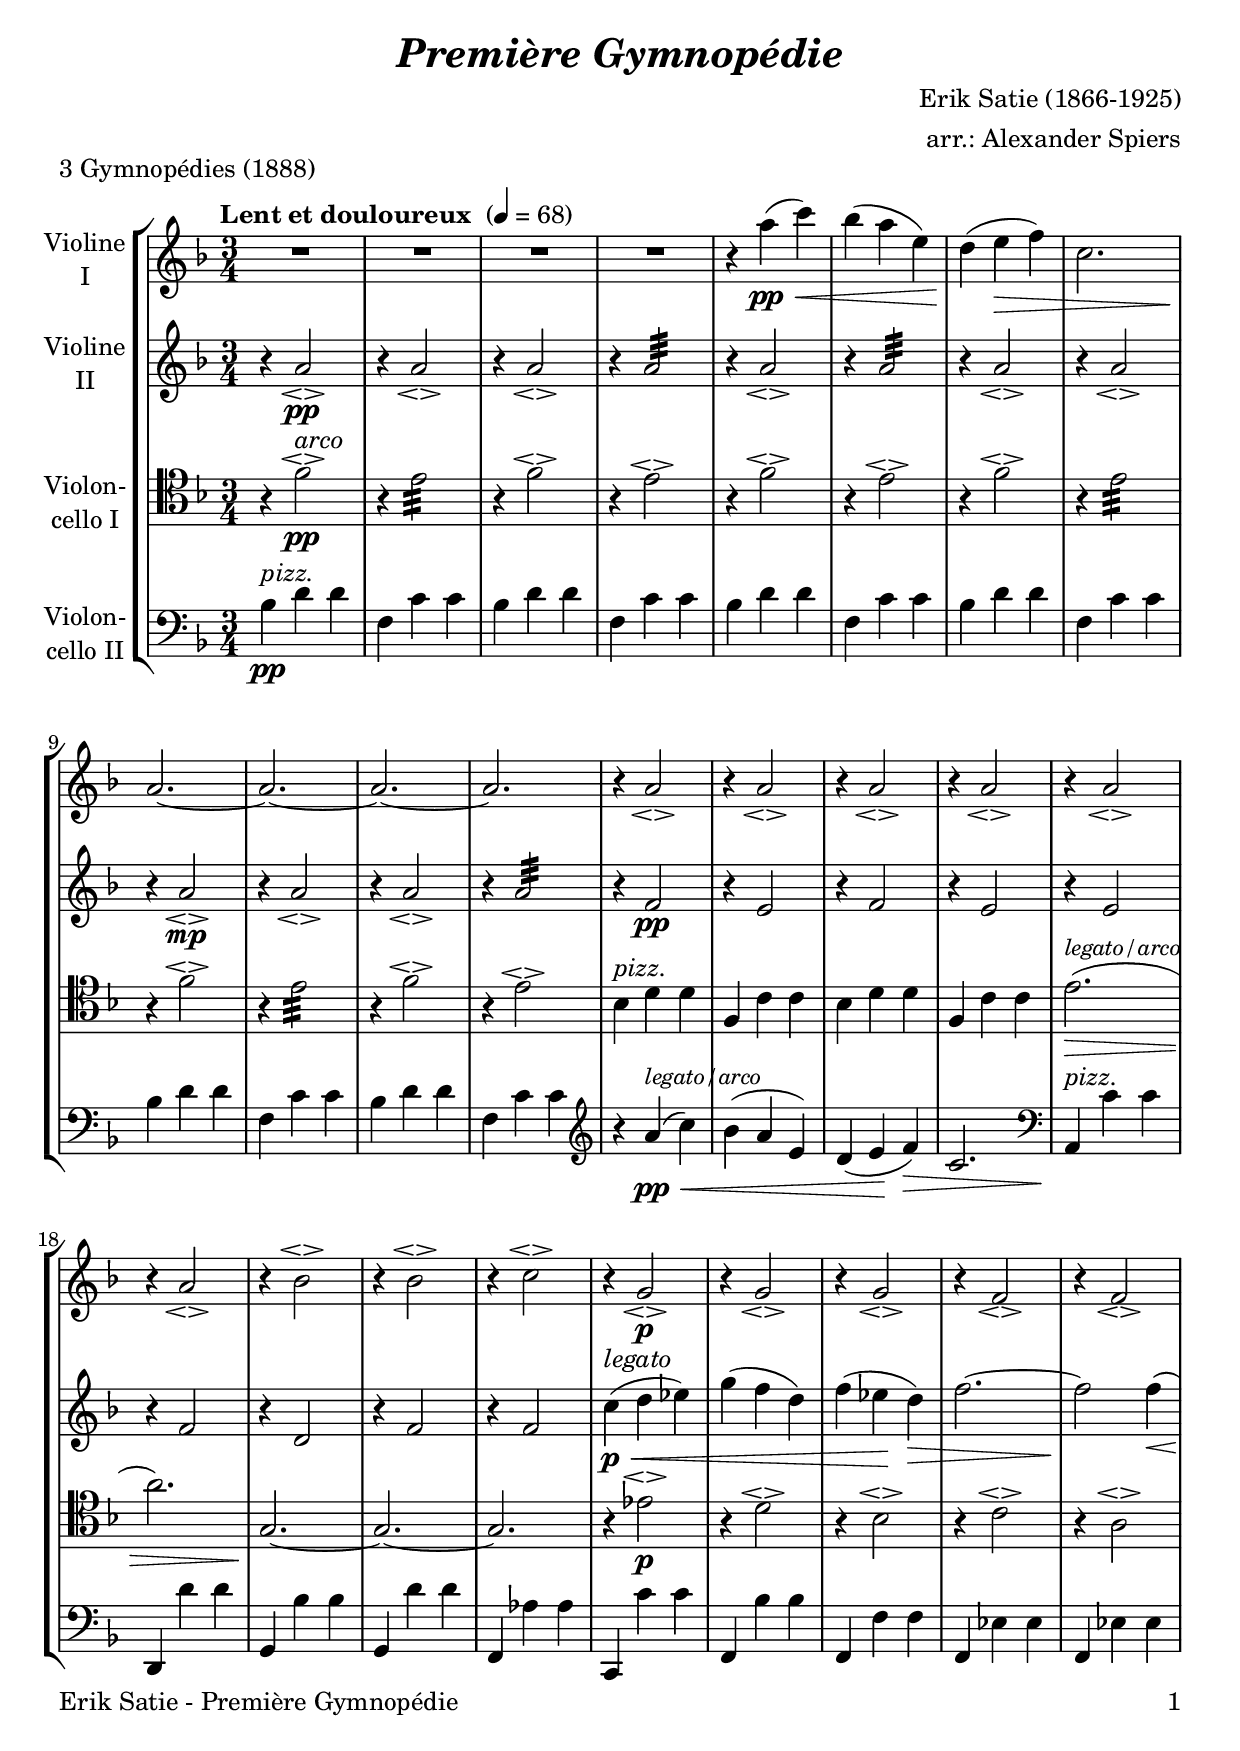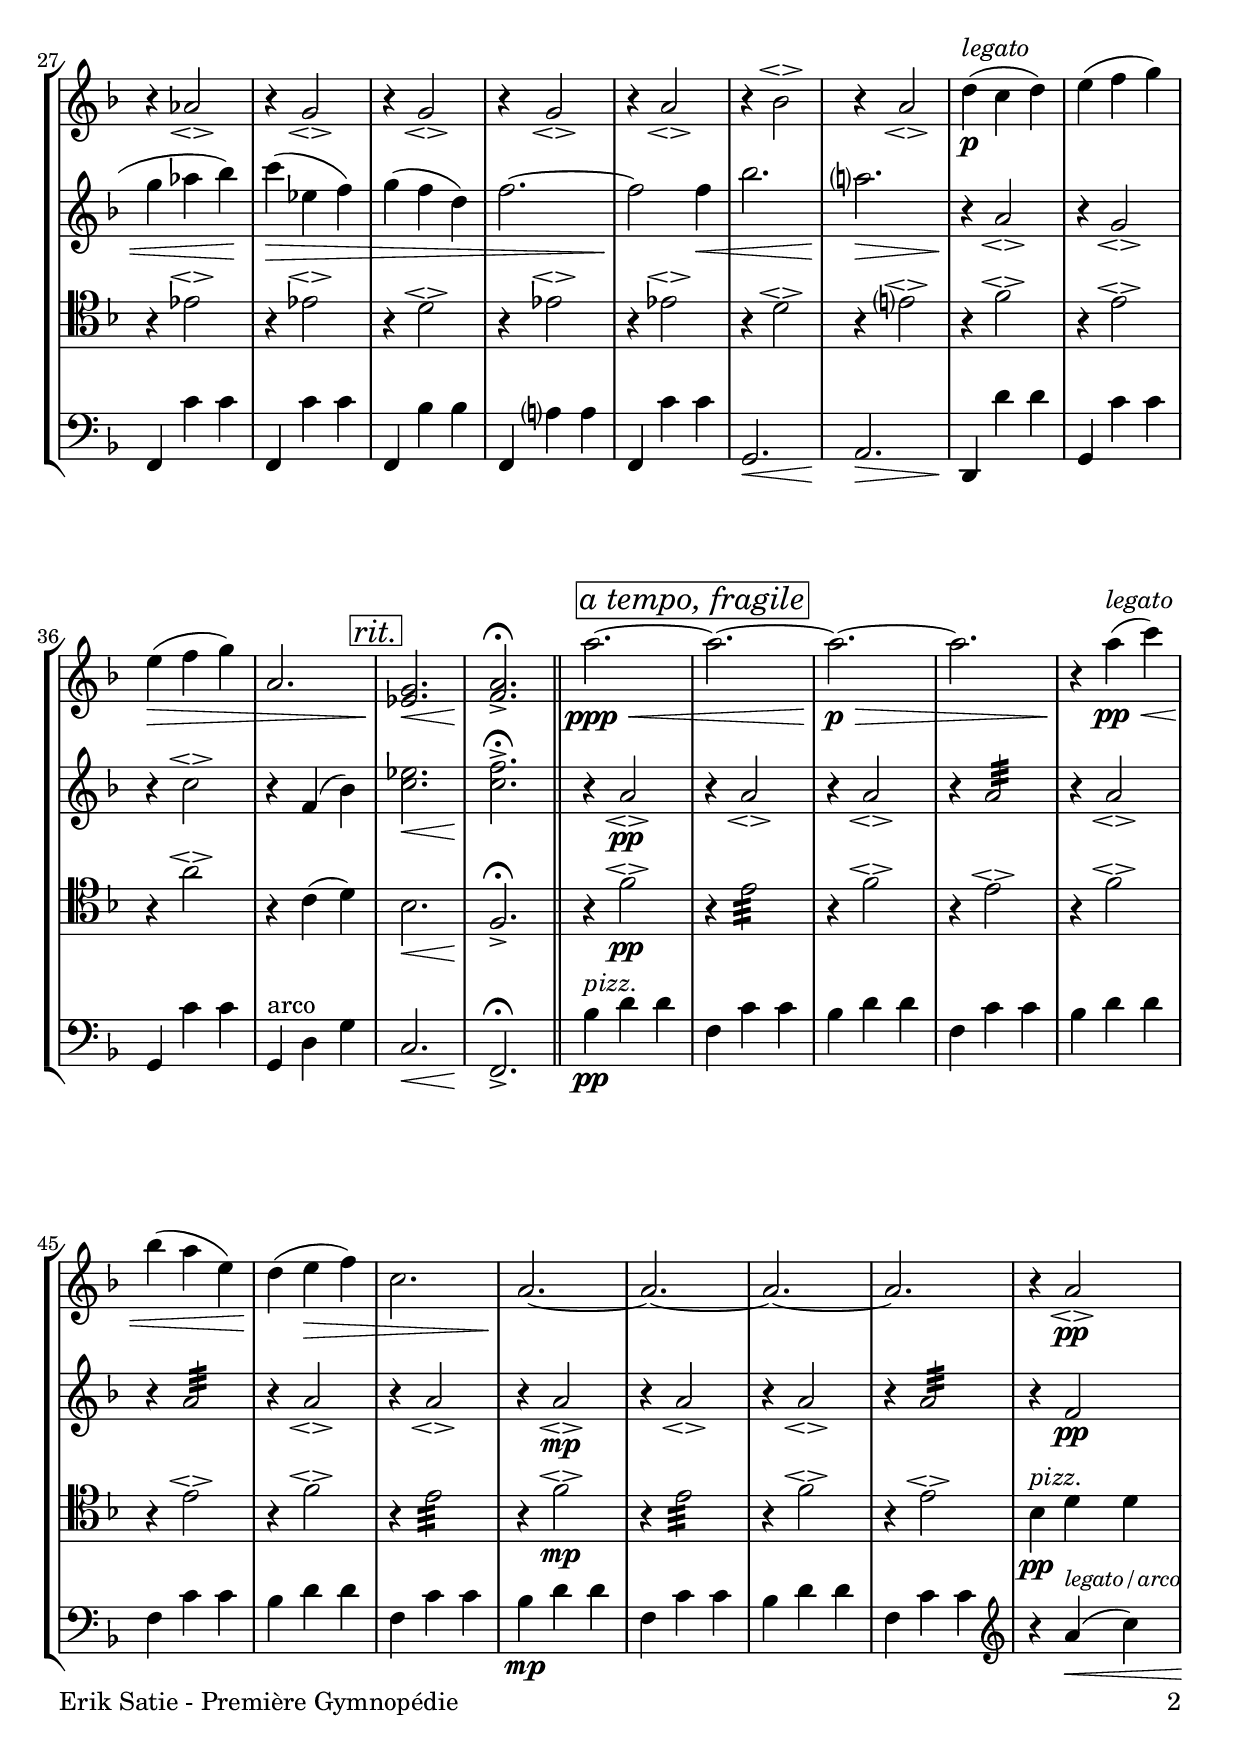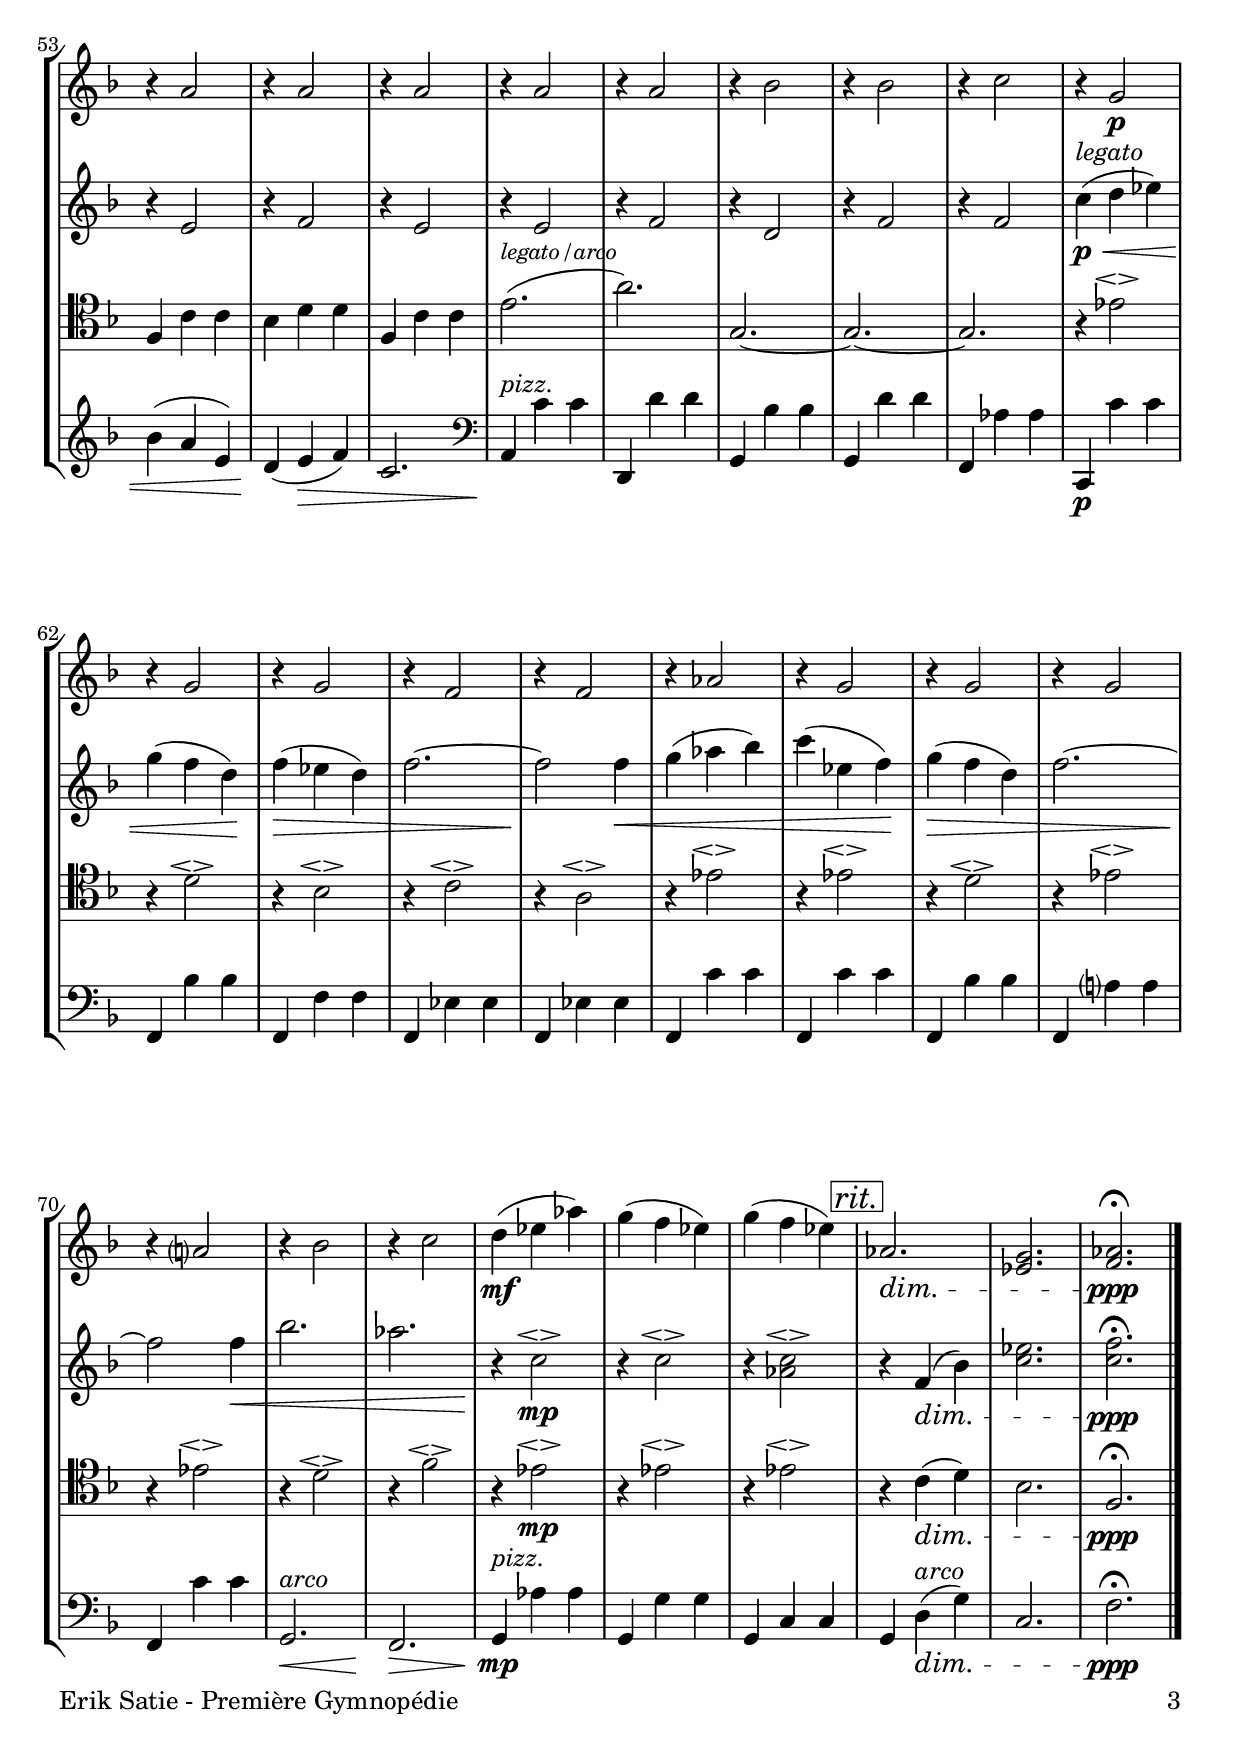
\version "2.20.2"
\include "deutsch.ly"

#(set-global-staff-size 22)

\header {
  title     = \markup \bold \italic "Première Gymnopédie"
  composer  = "Erik Satie (1866-1925)"
  arranger  = "arr.: Alexander Spiers"
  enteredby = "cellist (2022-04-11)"
  piece     = "3 Gymnopédies (1888)"
}

voiceconsts = {
  \key f \major
  \time 3/4
  \clef "treble"
%  \numericTimeSignature
  \compressEmptyMeasures
  % Set default beaming for all staves
%  \set Timing.beamExceptions = #'()
%  \set Timing.baseMoment     = #(ly:make-moment 1 4)
%  \set Timing.beatStructure  = #'(1 1 1)
  \tempo "Lent et douloureux " 4=68
}

micl = "clarinet"
mifl = "flute"
miob = "oboe"
mifh = "french horn"
misx = "tenor sax"
mist = "string ensemble 1"
mivl = "violin"
miba = "cello"
mipz = "pizzicato strings"

arco = \markup \italic "arco"
atef = \mark \markup \box \italic "a tempo, fragile"
lega = \markup \italic \small "legato/arco"
legt = \markup \italic "legato"
pizz = \markup \italic "pizz."
rit  = \mark \markup \box \italic "rit."

va = \relative c''' {
  \voiceconsts

  R2.*4
  r4 a(\pp\< c)
  b( a e)
  d(\! e\> f)
  c2.

  a~\!
  a~
  a~
  a

  r4 a2\espressivo
  r4 a2\espressivo
  r4 a2\espressivo
  r4 a2\espressivo
  
  r4 a2\espressivo
  r4 a2\espressivo
  r4 b2\espressivo
  r4 b2\espressivo
  
  r4 c2\espressivo
  r4 g2\espressivo\p
  r4 g2\espressivo
  r4 g2\espressivo
  
  r4 f2\espressivo
  r4 f2\espressivo
  r4 as2\espressivo
  r4 g2\espressivo
  
  r4 g2\espressivo
  r4 g2\espressivo
  r4 a2\espressivo
  r4 b2\espressivo
  
  r4 a2\espressivo
  d4(^\legt\p c d)
  e( f g)
  e(\> f g)

  a,2. \rit
  <es g>\!\<
  <f a>\fermata\!-> \bar "||"
  a'~\ppp\< \atef
  a~
  a~\!\p\>
  a

  r4\! a(^\legt\pp\< c)
  b( a e)
  d(\! e\> f)
  c2.

  a~\!
  a~
  a~
  a

  r4 a2\espressivo\pp
  r4 a2
  r4 a2
  r4 a2

  r4 a2
  r4 a2
  r4 b2
  r4 b2

  r4 c2
  r4 g2\p
  r4 g2
  r4 g2

  r4 f2
  r4 f2
  r4 as2
  r4 g2

  r4 g2
  r4 g2
  r4 a?2
  r4 b2

  r4 c2
  d4(\mf es as)
  g( f es)
  g( f es) \rit

  as,2.\dim
  <es g>
  <f as>\fermata\ppp \bar "|."
}

vb = \relative c'' {
  \voiceconsts

  r4 a2\espressivo\pp
  r4 a2\espressivo
  r4 a2\espressivo
  r4 \repeat tremolo 16 a32
  
  r4 a2\espressivo
  r4 \repeat tremolo 16 a32
  r4 a2\espressivo
  r4 a2\espressivo

  r4 a2\espressivo\mp
  r4 a2\espressivo
  r4 a2\espressivo
  r4 \repeat tremolo 16 a32

  r4 f2\pp
  r4 e2
  r4 f2
  r4 e2

  r4 e2
  r4 f2
  r4 d2
  r4 f2

  r4 f2
  c'4(\p^\legt\< d es)
  g( f d)
  f( es\! d)\>

  f2.~
  f2\! f4(\<
  g as b)\!
  c(\> es, f)

  g( f d)
  f2.~
  f2\! f4\<
  b2.

  a?\!\>
  r4\! a,2\espressivo
  r4 g2\espressivo
  r4 c2\espressivo

  r4 f,( b) \rit
  <c es>2.\<
  <c f>\fermata\!-> \bar "||"

  r4 a2\espressivo\pp \atef
  r4 a2\espressivo
  r4 a2\espressivo
  r4 \repeat tremolo 16 a32

  r4 a2\espressivo
  r4 \repeat tremolo 16 a32
  r4 a2\espressivo
  r4 a2\espressivo
  
  r4 a2\espressivo\mp
  r4 a2\espressivo
  r4 a2\espressivo
  r4 \repeat tremolo 16 a32

  r4 f2\pp
  r4 e2
  r4 f2
  r4 e2

  r4 e2
  r4 f2
  r4 d2
  r4 f2

  r4 f2
  c'4(^\legt\p\< d es)
  g( f d)\!
  f(\> es d)

  f2.~
  f2\! f4\<
  g( as b)
  c( es, f)\!

  g(\> f d)
  f2.~
  f2\! f4\<
  b2.

  as
  r4\! c,2\espressivo\mp
  r4 c2\espressivo
  r4 <as c>2\espressivo \rit

  r4 f(\dim b)
  <c es>2.
  <c f>\fermata\ppp \bar "|."
}

vc = \relative c' {
  \voiceconsts
  \clef "tenor"

  r4 f2\espressivo^\arco\pp
  r4 \repeat tremolo 16 e32
  r4 f2\espressivo
  r4 e2\espressivo

  r4 f2\espressivo
  r4 e2\espressivo
  r4 f2\espressivo
  r4 \repeat tremolo 16 e32

  r4 f2\espressivo
  r4 \repeat tremolo 16 e32
  r4 f2\espressivo
  r4 e2\espressivo
  
  \set Staff.midiInstrument = \mipz
  b4^\pizz d d
  f, c' c
  b d d
  f, c' c

  \set Staff.midiInstrument = \miba
  e2.(\>^\lega
  a)
  g,~\!
  g~

  g
  r4 es'2\espressivo\p
  r4 d2\espressivo
  r4 b2\espressivo
  
  r4 c2\espressivo
  r4 a2\espressivo
  r4 es'2\espressivo
  r4 es2\espressivo
  
  r4 d2\espressivo
  r4 es2\espressivo
  r4 es2\espressivo
  r4 d2\espressivo
  
  r4 e?2\espressivo
  r4 f2\espressivo
  r4 e2\espressivo
  r4 a2\espressivo

  r4 c,4( d) \rit
  b2.\<
  f\fermata\!-> \bar "||"
  r4 f'2\espressivo\pp \atef
  r4 \repeat tremolo 16 e32
  r4 f2\espressivo
  r4 e2\espressivo
  
  r4 f2\espressivo
  r4 e2\espressivo
  r4 f2\espressivo
  r4 \repeat tremolo 16 e32
  
  r4 f2\espressivo\mp
  r4 \repeat tremolo 16 e32
  r4 f2\espressivo
  r4 e2\espressivo

  \set Staff.midiInstrument = \mipz
  b4^\pizz\pp d d
  f, c' c
  b d d
  f, c' c

  \set Staff.midiInstrument = \miba
  e2.(^\lega
  a)
  g,~
  g~

  g
  r4 es'2\espressivo
  r4 d2\espressivo
  r4 b2\espressivo
  
  r4 c2\espressivo
  r4 a2\espressivo
  r4 es'2\espressivo
  r4 es2\espressivo
  
  r4 d2\espressivo
  r4 es2\espressivo
  r4 es2\espressivo
  r4 d2\espressivo
  
  r4 f2\espressivo
  r4 es2\espressivo\mp
  r4 es2\espressivo
  r4 es2\espressivo \rit

  r4 c(\dim d)
  b2.
  f\fermata\ppp \bar "|."
}

vd = \relative c' {
  \voiceconsts
  \clef "bass"

  b4^\pizz\pp d d
  f, c' c
  b d d
  f, c' c

  b d d
  f, c' c
  b d d
  f, c' c

  b d d
  f, c' c
  b d d
  f, c' c \clef "treble"
  
  \set Staff.midiInstrument = \miba
  r a'(^\lega\pp\< c)
  b( a e)
  d( e\! f)\>
  c2. \clef "bass"
  
  \set Staff.midiInstrument = \mipz
  a,4\!^\pizz c' c
  d,, d'' d
  g,, b' b
  g, d'' d

  f,, as' as
  c,, c'' c
  f,, b' b
  f, f' f
  
  f, es' es
  f, es' es
  f, c'' c
  f,, c'' c

  f,, b' b
  f, a'? a
  f, c'' c
  g,2.\<

  a\!\>
  d,4\! d'' d
  g,, c' c
  g, c' c
  
  \set Staff.midiInstrument = \miba
  g,^arco d' g \rit
  c,2.\<
  f,\fermata\!-> \bar "||"

  \set Staff.midiInstrument = \mipz
  b'4^\pizz\pp d d \atef
  f, c' c
  b d d
  f, c' c

  b d d
  f, c' c
  b d d
  f, c' c

  b\mp d d
  f, c' c
  b d d
  f, c' c \clef "treble"
  
  \set Staff.midiInstrument = \miba
  r4 a'(^\lega\< c)
  b( a e)
  d(\! e\> f)
  c2. \clef "bass"

  \set Staff.midiInstrument = \mipz
  a,4^\pizz\! c' c
  d,, d'' d
  g,, b' b
  g, d'' d

  f,, as' as
  c,,\p c'' c
  f,, b' b
  f, f' f

  f, es' es
  f, es' es
  f, c'' c
  f,, c'' c

  f,, b' b
  f, a'? a
  f, c'' c
  \set Staff.midiInstrument = \miba
  g,2.^\arco\<

  f\!\>
  \set Staff.midiInstrument = \mipz
  g4\!^\pizz\mp as' as
  g, g' g
  g, c c \rit

  g
  \set Staff.midiInstrument = \miba
  d'(^\arco\dim g)
  c,2.
  f\fermata\ppp \bar "|."
}


music = \new StaffGroup <<
      \new Staff {
	\set Staff.midiInstrument = \mivl
	\set Staff.instrumentName = \markup \center-column { "Violine" "I" }
	\transpose f f { \va }
      }

      \new Staff {
	\set Staff.midiInstrument = \mivl
	\set Staff.instrumentName = \markup \center-column { "Violine" "II" }
	\transpose f f { \vb }
      }

      \new Staff {
	\set Staff.midiInstrument = \miba
	\set Staff.instrumentName = \markup \center-column { "Violon-" "cello I" }
	\transpose f f { \vc }
      }

      \new Staff {
	\set Staff.midiInstrument = \mipz
	\set Staff.instrumentName = \markup \center-column { "Violon-" "cello II" }
	\transpose f f { \vd }
      }
>>

\book {
   \paper {
    print-page-number = ##t
    print-first-page-number = ##t
    ragged-last-bottom = ##f
    oddHeaderMarkup = \markup \null
    evenHeaderMarkup = \markup \null
    oddFooterMarkup = \markup {
      \fill-line {
        \on-the-fly #print-page-number-check-first
        "Erik Satie - Première Gymnopédie" \fromproperty #'page:page-number-string
      }
    }
    evenFooterMarkup = \oddFooterMarkup
  } \score {
    \music
    \layout {}
  }

  \score {
    \unfoldRepeats \music

    \midi {
      \context {
        \Score
      }
    }
  }
}